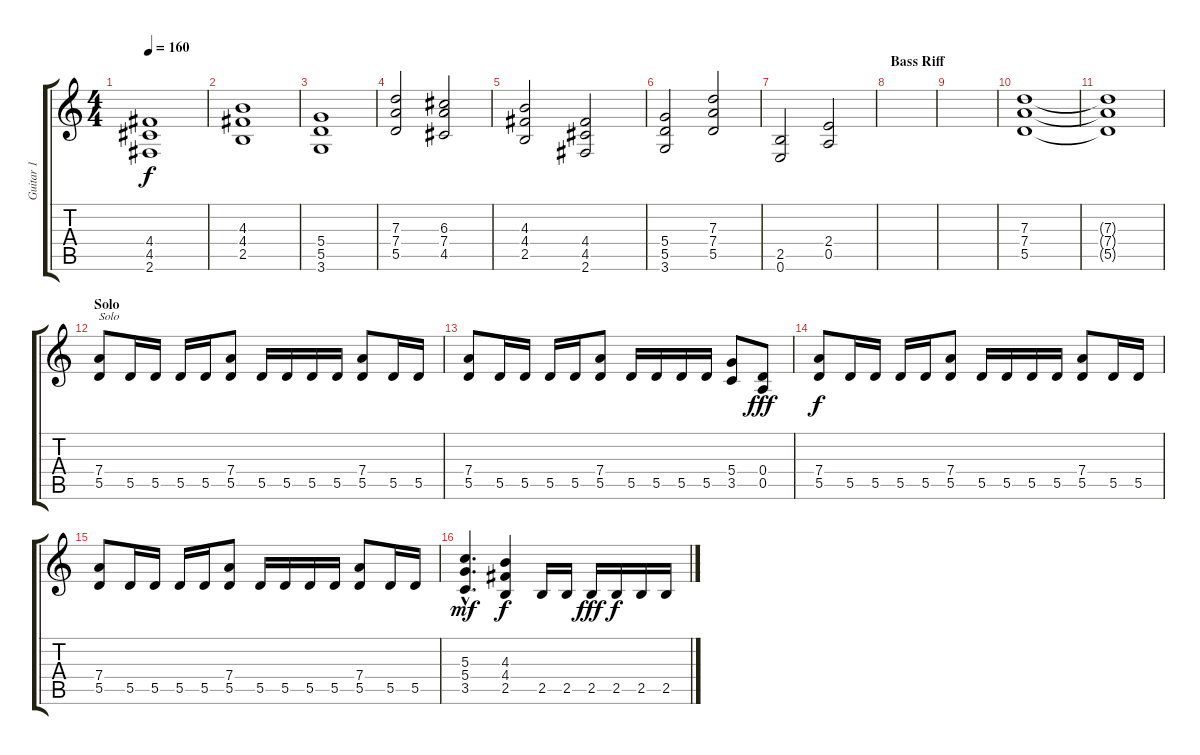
\track ("Guitar 1" "Guitar 1") {instrument distortionguitar}
\staff {score tabs}
\tuning (E4 B3 G3 D3 A2 E2) {hide}
\ts (4 4)
\tempo 160
\clef g2
\ks c
(4.4 4.5 2.6).1{dy f} |
(4.3 4.4 2.5).1 |
(5.4 5.5 3.6).1 |
(7.3 7.4 5.5).2 (6.3 7.4 4.5).2 |
(4.3 4.4 2.5).2 (4.4 4.5 2.6).2 |
(5.4 5.5 3.6).2 (7.3 7.4 5.5).2 |
(2.5 0.6).2 (2.4 0.5).2 |
\section ("" "Bass Riff")
|
|
(7.3 7.4 5.5).1 |
(7.3{t} 7.4{t} 5.5{t}).1 |
\section ("" "Solo")
(7.4 5.5).8{txt "Solo"} 5.5.16 5.5.16 5.5.16 5.5.16 (7.4 5.5).8 5.5.16 5.5.16 5.5.16 5.5.16 (7.4 5.5).8 5.5.16 5.5.16 |
(7.4 5.5).8 5.5.16 5.5.16 5.5.16 5.5.16 (7.4 5.5).8 5.5.16 5.5.16 5.5.16 5.5.16 (5.4 3.5).8 (0.4 0.5).8{dy fff} |
(7.4 5.5).8{dy f} 5.5.16 5.5.16 5.5.16 5.5.16 (7.4 5.5).8 5.5.16 5.5.16 5.5.16 5.5.16 (7.4 5.5).8 5.5.16 5.5.16 |
(7.4 5.5).8 5.5.16 5.5.16 5.5.16 5.5.16 (7.4 5.5).8 5.5.16 5.5.16 5.5.16 5.5.16 (7.4 5.5).8 5.5.16 5.5.16 |
(5.3{hac} 5.4{hac} 3.5{hac}).4{d dy mf} (4.3 4.4 2.5).4{dy f} 2.5.16 2.5.16 2.5.16{dy fff} 2.5.16{dy f} 2.5.16 2.5.16
